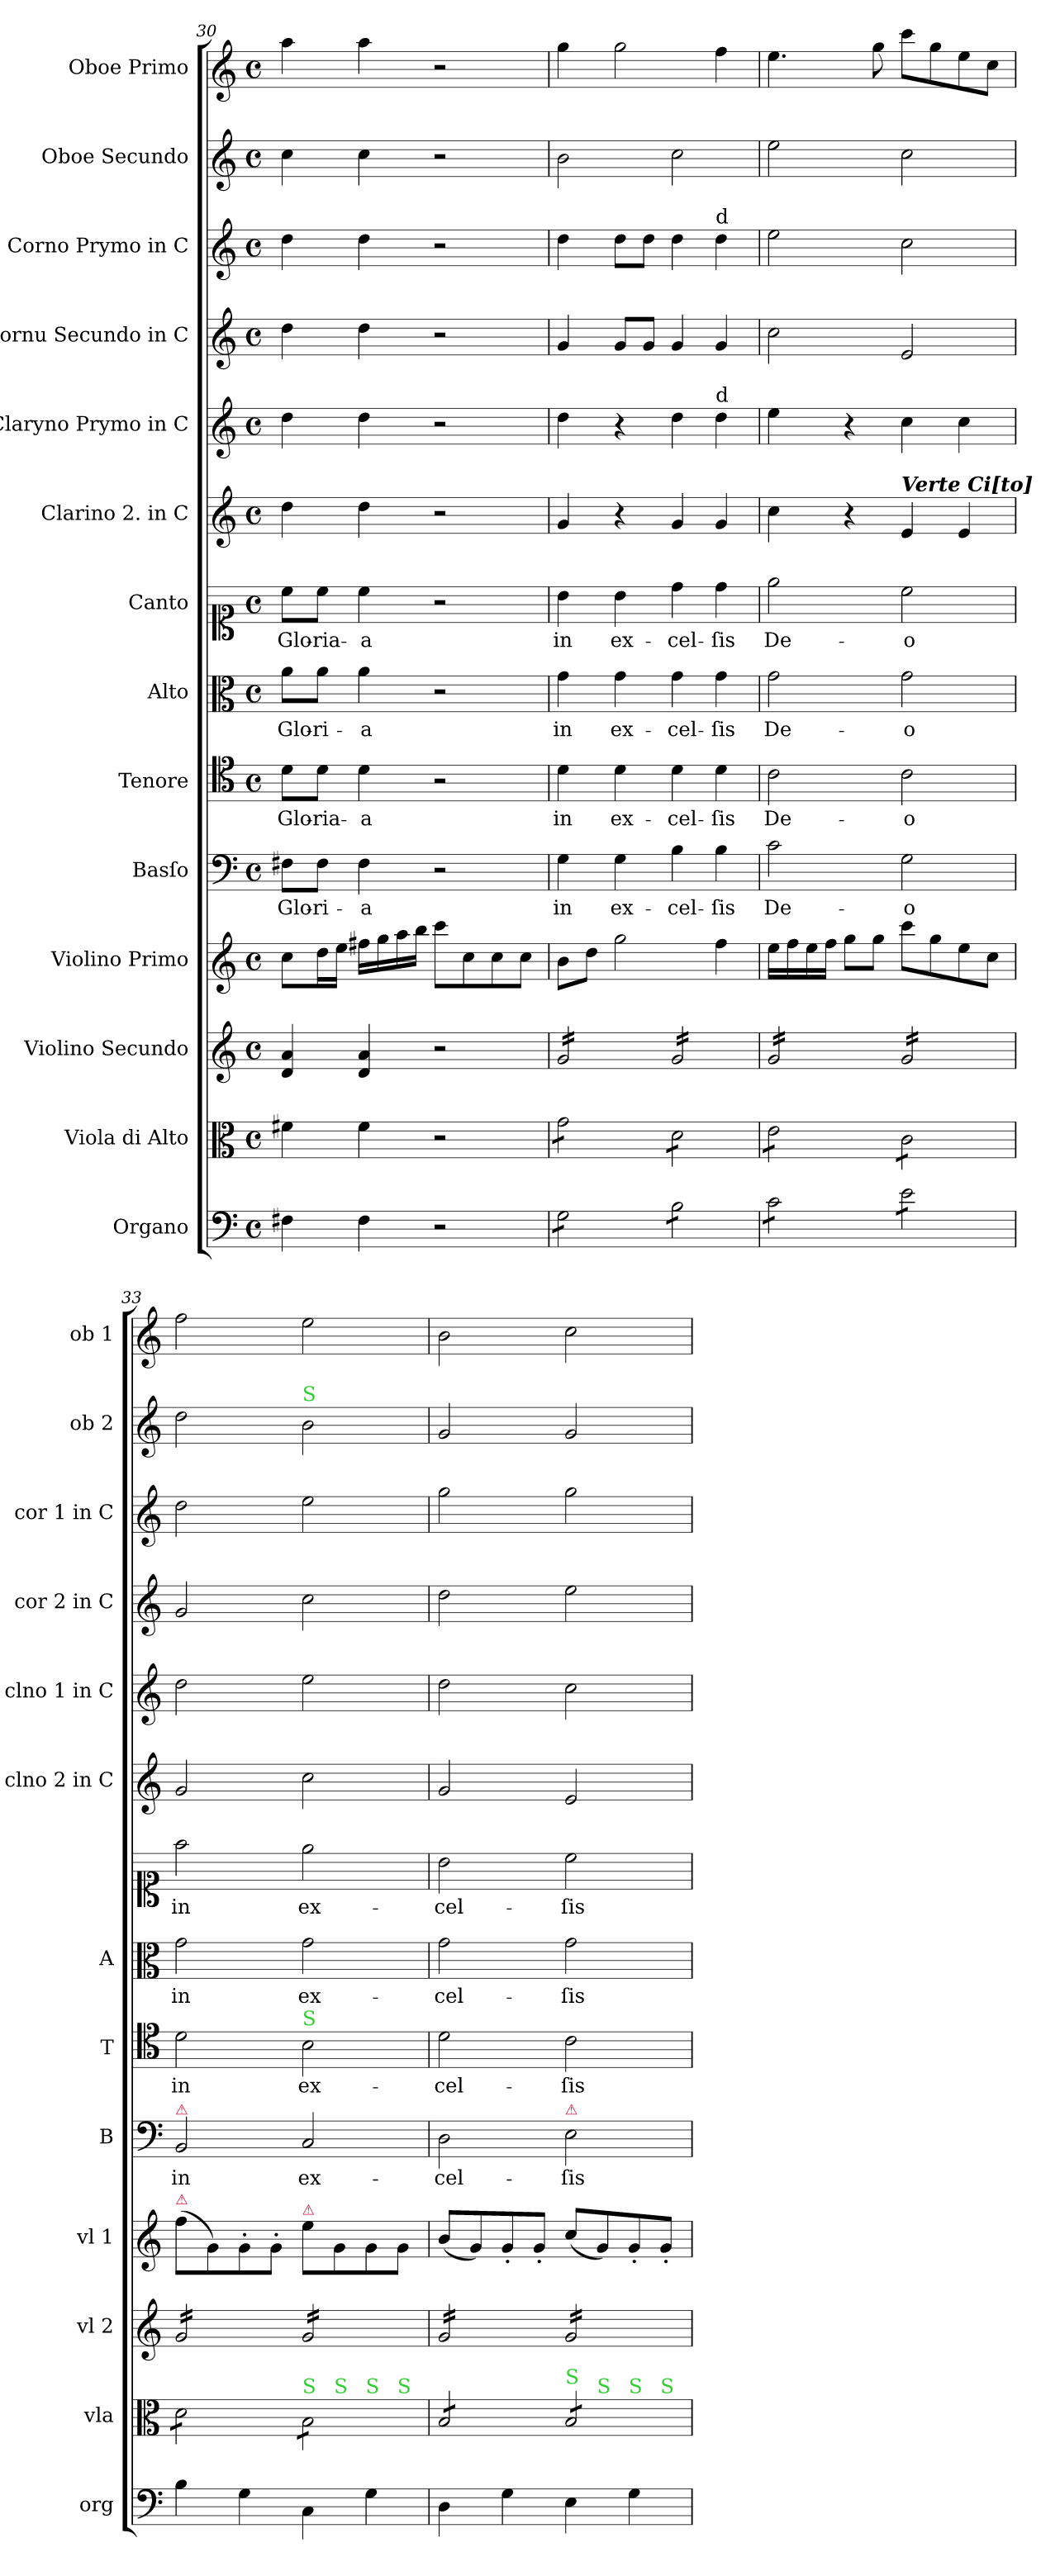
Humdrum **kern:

**kern	**kern	**kern	**kern	**kern	**text	**kern	**text	**kern	**text	**kern	**text	**kern	**kern	**kern	**kern	**kern	**kern
*part14	*part13	*part12	*part11	*part10	*part10	*part9	*part9	*part8	*part8	*part7	*part7	*part6	*part5	*part4	*part3	*part2	*part1
*staff14	*staff13	*staff12	*staff11	*staff10	*staff10	*staff9	*staff9	*staff8	*staff8	*staff7	*staff7	*staff6	*staff5	*staff4	*staff3	*staff2	*staff1
*I"Organo	*I"Viola di Alto	*I"Violino Secundo	*I"Violino Primo	*I"Basſo	*	*I"Tenore	*	*I"Alto	*	*I"Canto	*	*I"Clarino 2. in C	*I"Claryno Prymo in C	*I"Cornu Secundo in C	*I"Corno Prymo in C	*I"Oboe Secundo	*I"Oboe Primo
*I'org	*I'vla	*I'vl 2	*I'vl 1	*I'B	*	*I'T	*	*I'A	*	*	*	*I'clno 2 in C	*I'clno 1 in C	*I'cor 2 in C	*I'cor 1 in C	*I'ob 2	*I'ob 1
*clefF4	*clefC3	*clefG2	*clefG2	*clefF4	*	*clefC4	*	*clefC3	*	*clefC1	*	*clefG2	*clefG2	*clefG2	*clefG2	*clefG2	*clefG2
*k[]	*k[]	*k[]	*k[]	*k[]	*	*k[]	*	*k[]	*	*k[]	*	*k[]	*k[]	*k[]	*k[]	*k[]	*k[]
*C:	*C:	*C:	*C:	*C:	*	*C:	*	*C:	*	*C:	*	*C:	*C:	*C:	*C:	*C:	*C:
*M4/4	*M4/4	*M4/4	*M4/4	*M4/4	*	*M4/4	*	*M4/4	*	*M4/4	*	*M4/4	*M4/4	*M4/4	*M4/4	*M4/4	*M4/4
*met(c)	*met(c)	*met(c)	*met(c)	*met(c)	*	*met(c)	*	*met(c)	*	*met(c)	*	*met(c)	*met(c)	*met(c)	*met(c)	*met(c)	*met(c)
=30	=30	=30	=30	=30	=30	=30	=30	=30	=30	=30	=30	=30	=30	=30	=30	=30	=30
4F#X\	4f#X\	4d/ 4a/	8cc\L	8F#X\L	Glo-	8d\L	Glo-	8a\L	Glo-	8cc\L	Glo-	4dd\	4dd\	4dd\	4dd\	4cc\	4aa\
.	.	.	16dd\L	8F#\J	-ri-	8d\J	-ria-	8a\J	-ri-	8cc\J	-ria-	.	.	.	.	.	.
.	.	.	16ee\JJ	.	.	.	.	.	.	.	.	.	.	.	.	.	.
4F#\	4f#\	4d/ 4a/	16ff#X\LL	4F#\	-a	4d\	-a	4a\	-a	4cc\	-a	4dd\	4dd\	4dd\	4dd\	4cc\	4aa\
.	.	.	16gg\	.	.	.	.	.	.	.	.	.	.	.	.	.	.
.	.	.	16aa\	.	.	.	.	.	.	.	.	.	.	.	.	.	.
.	.	.	16bb\JJ	.	.	.	.	.	.	.	.	.	.	.	.	.	.
2r	2r	2r	8ccc\L	2r	.	2r	.	2r	.	2r	.	2r	2r	2r	2r	2r	2r
.	.	.	8cc\	.	.	.	.	.	.	.	.	.	.	.	.	.	.
.	.	.	8cc\	.	.	.	.	.	.	.	.	.	.	.	.	.	.
.	.	.	8cc\J	.	.	.	.	.	.	.	.	.	.	.	.	.	.
=31	=31	=31	=31	=31	=31	=31	=31	=31	=31	=31	=31	=31	=31	=31	=31	=31	=31
*tremolo	*	*	*	*	*	*	*	*	*	*	*	*	*	*	*	*	*
*	*tremolo	*	*	*	*	*	*	*	*	*	*	*	*	*	*	*	*
*	*	*tremolo	*	*	*	*	*	*	*	*	*	*	*	*	*	*	*
8G\L	8g\L	16g/LL	8b\L	4G\	in	4d\	in	4g\	in	4b\	in	4g/	4dd\	4g/	4dd\	2b\	4gg\
.	.	16g/	.	.	.	.	.	.	.	.	.	.	.	.	.	.	.
8G\	8g\	16g/	8dd\J	.	.	.	.	.	.	.	.	.	.	.	.	.	.
.	.	16g/	.	.	.	.	.	.	.	.	.	.	.	.	.	.	.
8G\	8g\	16g/	2gg\	4G\	ex-	4d\	ex-	4g\	ex-	4b\	ex-	4r	4r	8g/L	8dd\L	.	2gg\
.	.	16g/	.	.	.	.	.	.	.	.	.	.	.	.	.	.	.
8G\J	8g\J	16g/	.	.	.	.	.	.	.	.	.	.	.	8g/J	8dd\J	.	.
.	.	16g/JJ	.	.	.	.	.	.	.	.	.	.	.	.	.	.	.
8B\L	8d\L	16g/LL	.	4B\	-cel-	4d\	-cel-	4g\	-cel-	4dd\	-cel-	4g/	4dd\	4g/	4dd\	2cc\	.
.	.	16g/	.	.	.	.	.	.	.	.	.	.	.	.	.	.	.
8B\	8d\	16g/	.	.	.	.	.	.	.	.	.	.	.	.	.	.	.
.	.	16g/	.	.	.	.	.	.	.	.	.	.	.	.	.	.	.
!	!	!	!	!	!	!	!	!	!	!	!	!	!	!	!LO:TX:a:t=d	!	!
!	!	!	!	!	!	!	!	!	!	!	!	!	!LO:TX:a:t=d	!	!	!	!
8B\	8d\	16g/	4ff\	4B\	-ſis	4d\	-ſis	4g\	-ſis	4dd\	-ſis	4g/	4dd\	4g/	4dd\	.	4ff\
.	.	16g/	.	.	.	.	.	.	.	.	.	.	.	.	.	.	.
8B\J	8d\J	16g/	.	.	.	.	.	.	.	.	.	.	.	.	.	.	.
.	.	16g/JJ	.	.	.	.	.	.	.	.	.	.	.	.	.	.	.
=32	=32	=32	=32	=32	=32	=32	=32	=32	=32	=32	=32	=32	=32	=32	=32	=32	=32
8c\L	8e\L	16g/LL	16ee\LL	2c\	De-	2c\	De-	2g\	De-	2ee\	De-	4cc\	4ee\	2cc\	2ee\	2ee\	4.ee\
.	.	16g/	16ff\	.	.	.	.	.	.	.	.	.	.	.	.	.	.
8c\	8e\	16g/	16ee\	.	.	.	.	.	.	.	.	.	.	.	.	.	.
.	.	16g/	16ff\JJ	.	.	.	.	.	.	.	.	.	.	.	.	.	.
8c\	8e\	16g/	8gg\L	.	.	.	.	.	.	.	.	4r	4r	.	.	.	.
.	.	16g/	.	.	.	.	.	.	.	.	.	.	.	.	.	.	.
8c\J	8e\J	16g/	8gg\J	.	.	.	.	.	.	.	.	.	.	.	.	.	8gg\
.	.	16g/JJ	.	.	.	.	.	.	.	.	.	.	.	.	.	.	.
!	!	!	!	!	!	!	!	!	!	!	!	!LO:TX:a:Bi:t=Verte Ci[to]	!	!	!	!	!
8e\L	8c\L	16g/LL	8ccc\L	2G\	-o	2c\	-o	2g\	-o	2cc\	-o	4e/	4cc\	2e/	2cc\	2cc\	8ccc\L
.	.	16g/	.	.	.	.	.	.	.	.	.	.	.	.	.	.	.
8e\	8c\	16g/	8gg\	.	.	.	.	.	.	.	.	.	.	.	.	.	8gg\
.	.	16g/	.	.	.	.	.	.	.	.	.	.	.	.	.	.	.
8e\	8c\	16g/	8ee\	.	.	.	.	.	.	.	.	4e/	4cc\	.	.	.	8ee\
.	.	16g/	.	.	.	.	.	.	.	.	.	.	.	.	.	.	.
8e\J	8c\J	16g/	8cc\J	.	.	.	.	.	.	.	.	.	.	.	.	.	8cc\J
*Xtremolo	*	*	*	*	*	*	*	*	*	*	*	*	*	*	*	*	*
.	.	16g/JJ	.	.	.	.	.	.	.	.	.	.	.	.	.	.	.
=33	=33	=33	=33	=33	=33	=33	=33	=33	=33	=33	=33	=33	=33	=33	=33	=33	=33
!	!	!	!	!LO:TX:a:color=crimson:t=⚠	!	!	!	!	!	!	!	!	!	!	!	!	!
!	!	!	!LO:TX:a:color=crimson:t=⚠	!	!	!	!	!	!	!	!	!	!	!	!	!	!
*	*^	*	*	*	*	*	*	*	*	*	*	*	*	*	*	*	*
*	*	*^	*	*	*	*	*	*	*	*	*	*	*	*	*	*	*	*
*	*	*	*^	*	*	*	*	*	*	*	*	*	*	*	*	*	*	*	*
4B\	8d\L	2ryy	2.ryy	2..ryy	16g/LL	(8ff\L	2BB/	in	2d\	in	2g\	in	2ff\	in	2g/	2dd\	2g/	2dd\	2dd\	2ff\
.	.	.	.	.	16g/	.	.	.	.	.	.	.	.	.	.	.	.	.	.	.
.	8d\	.	.	.	16g/	8g\)	.	.	.	.	.	.	.	.	.	.	.	.	.	.
.	.	.	.	.	16g/	.	.	.	.	.	.	.	.	.	.	.	.	.	.	.
4G\	8d\	.	.	.	16g/	8g'\	.	.	.	.	.	.	.	.	.	.	.	.	.	.
.	.	.	.	.	16g/	.	.	.	.	.	.	.	.	.	.	.	.	.	.	.
.	8d\J	.	.	.	16g/	8g'\J	.	.	.	.	.	.	.	.	.	.	.	.	.	.
.	.	.	.	.	16g/JJ	.	.	.	.	.	.	.	.	.	.	.	.	.	.	.
!	!	!	!	!	!	!	!	!	!	!	!	!	!	!	!	!	!	!	!LO:TX:a:color=limegreen:t=S	!
!	!	!	!	!	!	!	!	!	!LO:TX:a:color=limegreen:t=S	!	!	!	!	!	!	!	!	!	!	!
!	!	!	!	!	!	!LO:TX:a:color=crimson:t=⚠	!	!	!	!	!	!	!	!	!	!	!	!	!	!
!	!LO:TX:a:color=limegreen:t=S	!	!	!	!	!	!	!	!	!	!	!	!	!	!	!	!	!	!	!
4C\	8B\L	8ryy	.	.	16g/LL	8ee\L	2C/	ex-	2B\	ex-	2g\	ex-	2ee\	ex-	2cc\	2ee\	2cc\	2ee\	2b\	2ee\
.	.	.	.	.	16g/	.	.	.	.	.	.	.	.	.	.	.	.	.	.	.
!	!	!LO:TX:a:color=limegreen:t=S	!	!	!	!	!	!	!	!	!	!	!	!	!	!	!	!	!	!
.	8B\	4.ryy	.	.	16g/	8g\	.	.	.	.	.	.	.	.	.	.	.	.	.	.
.	.	.	.	.	16g/	.	.	.	.	.	.	.	.	.	.	.	.	.	.	.
!	!	!	!LO:TX:a:color=limegreen:t=S	!	!	!	!	!	!	!	!	!	!	!	!	!	!	!	!	!
4G\	8B\	.	4ryy	.	16g/	8g\	.	.	.	.	.	.	.	.	.	.	.	.	.	.
.	.	.	.	.	16g/	.	.	.	.	.	.	.	.	.	.	.	.	.	.	.
!	!	!	!	!LO:TX:a:color=limegreen:t=S	!	!	!	!	!	!	!	!	!	!	!	!	!	!	!	!
.	8B\J	.	.	8ryy	16g/	8g\J	.	.	.	.	.	.	.	.	.	.	.	.	.	.
.	.	.	.	.	16g/JJ	.	.	.	.	.	.	.	.	.	.	.	.	.	.	.
=34	=34	=34	=34	=34	=34	=34	=34	=34	=34	=34	=34	=34	=34	=34	=34	=34	=34	=34	=34	=34
4D\	8B/L	2ryy	2.ryy	2..ryy	16g/LL	(8b/L	2D\	-cel-	2d\	-cel-	2g\	-cel-	2b\	-cel-	2g/	2dd\	2dd\	2gg\	2g/	2b\
.	.	.	.	.	16g/	.	.	.	.	.	.	.	.	.	.	.	.	.	.	.
.	8B/	.	.	.	16g/	8g/)	.	.	.	.	.	.	.	.	.	.	.	.	.	.
.	.	.	.	.	16g/	.	.	.	.	.	.	.	.	.	.	.	.	.	.	.
4G\	8B/	.	.	.	16g/	8g'/	.	.	.	.	.	.	.	.	.	.	.	.	.	.
.	.	.	.	.	16g/	.	.	.	.	.	.	.	.	.	.	.	.	.	.	.
.	8B/J	.	.	.	16g/	8g'/J	.	.	.	.	.	.	.	.	.	.	.	.	.	.
.	.	.	.	.	16g/JJ	.	.	.	.	.	.	.	.	.	.	.	.	.	.	.
!	!	!	!	!	!	!	!LO:TX:a:color=crimson:t=⚠	!	!	!	!	!	!	!	!	!	!	!	!	!
!	!LO:TX:a:color=limegreen:t=S	!	!	!	!	!	!	!	!	!	!	!	!	!	!	!	!	!	!	!
4E\	8B/L	8ryy	.	.	16g/LL	(8cc/L	2E\	-ſis	2c\	-ſis	2g\	-ſis	2cc\	-ſis	2e/	2cc\	2ee\	2gg\	2g/	2cc\
.	.	.	.	.	16g/	.	.	.	.	.	.	.	.	.	.	.	.	.	.	.
!	!	!LO:TX:a:color=limegreen:t=S	!	!	!	!	!	!	!	!	!	!	!	!	!	!	!	!	!	!
.	8B/	4.ryy	.	.	16g/	8g/)	.	.	.	.	.	.	.	.	.	.	.	.	.	.
.	.	.	.	.	16g/	.	.	.	.	.	.	.	.	.	.	.	.	.	.	.
!	!	!	!LO:TX:a:color=limegreen:t=S	!	!	!	!	!	!	!	!	!	!	!	!	!	!	!	!	!
4G\	8B/	.	4ryy	.	16g/	8g'/	.	.	.	.	.	.	.	.	.	.	.	.	.	.
.	.	.	.	.	16g/	.	.	.	.	.	.	.	.	.	.	.	.	.	.	.
!	!	!	!	!LO:TX:a:color=limegreen:t=S	!	!	!	!	!	!	!	!	!	!	!	!	!	!	!	!
.	8B/J	.	.	8ryy	16g/	8g'/J	.	.	.	.	.	.	.	.	.	.	.	.	.	.
*	*Xtremolo	*	*	*	*	*	*	*	*	*	*	*	*	*	*	*	*	*	*	*
.	.	.	.	.	16g/JJ	.	.	.	.	.	.	.	.	.	.	.	.	.	.	.
*	*	*	*	*	*Xtremolo	*	*	*	*	*	*	*	*	*	*	*	*	*	*	*
*	*v	*v	*v	*v	*	*	*	*	*	*	*	*	*	*	*	*	*	*	*	*
=	=	=	=	=	=	=	=	=	=	=	=	=	=	=	=	=	=
*-	*-	*-	*-	*-	*-	*-	*-	*-	*-	*-	*-	*-	*-	*-	*-	*-	*-
